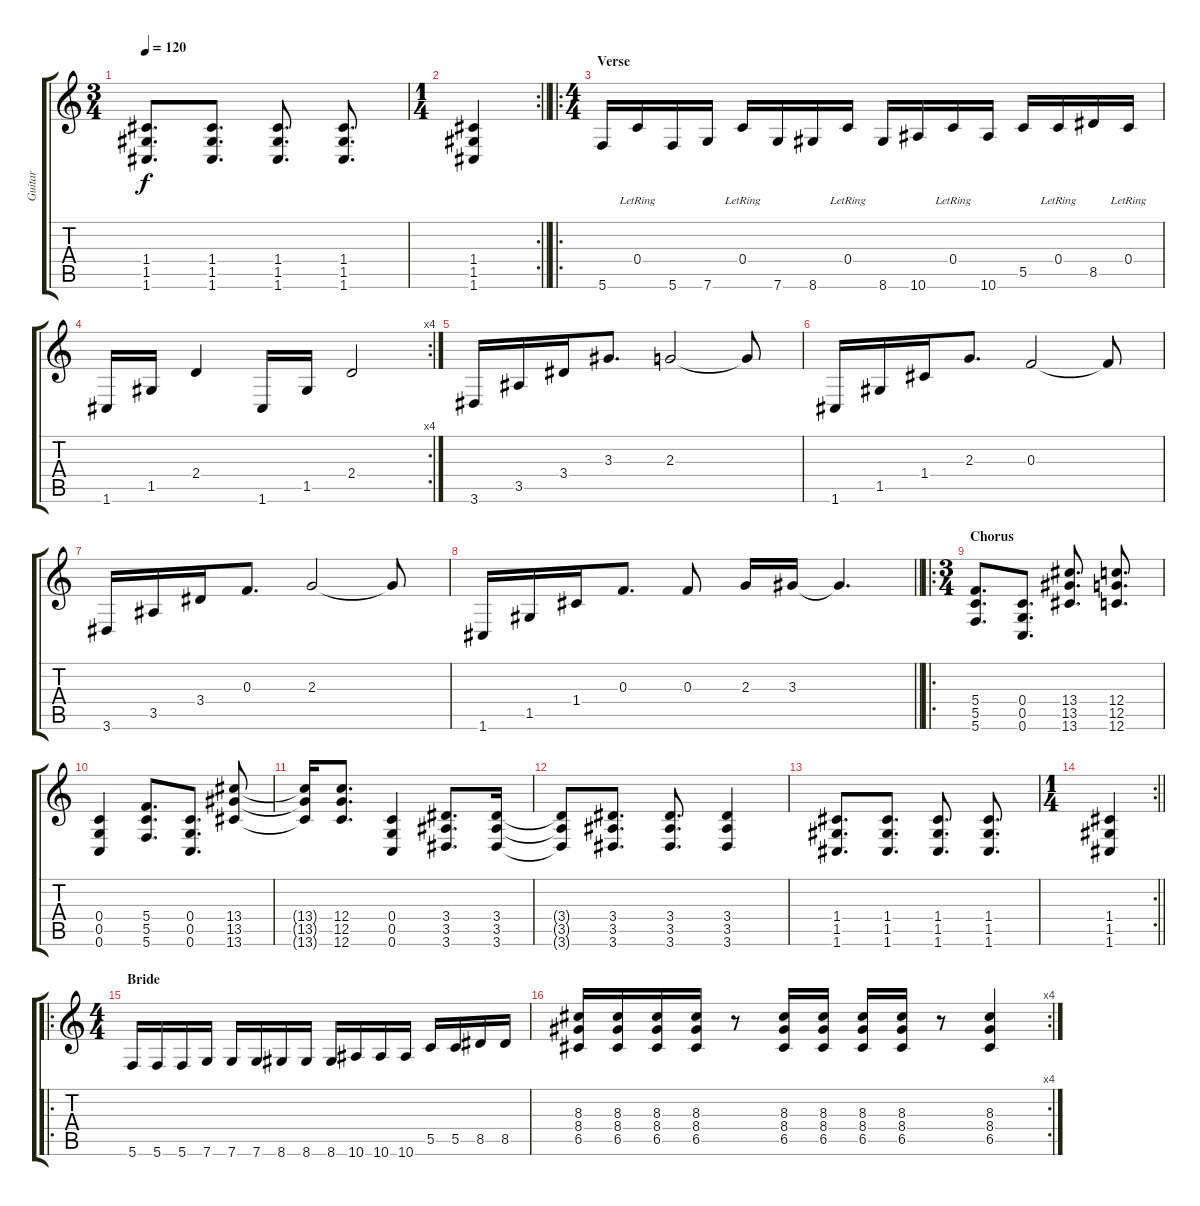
\track ("Guitar" "Guitar") {instrument distortionguitar}
\staff {score tabs}
\tuning (D4 A3 F3 C3 G2 C2) {hide}
\ts (3 4)
\tempo 120
\clef g2
\ks c
(1.4 1.5 1.6).8{d dy f} (1.4 1.5 1.6).8{d} (1.4 1.5 1.6).8{d} (1.4 1.5 1.6).8{d} |
\rc 2
\ts (1 4)
\barLineRight lightlight
(1.4 1.5 1.6).4 |
\ro
\ts (4 4)
\section ("" "Verse")
5.6.16{instrument distortionguitar} 0.4{lr}.16 5.6.16 7.6.16 0.4{lr}.16 7.6.16 8.6.16 0.4{lr}.16 8.6.16 10.6.16 0.4{lr}.16 10.6.16 5.5.16 0.4{lr}.16 8.5.16 0.4{lr}.16 |
\rc 4
1.6.16 1.5.16 2.4.4 1.6.16 1.5.16 2.4.2 |
3.6.16 3.5.16 3.4.16 3.3.8{d} 2.3.2 2.3{t}.8 |
1.6.16 1.5.16 1.4.16 2.3.8{d} 0.3.2 0.3{t}.8 |
3.6.16 3.5.16 3.4.16 0.3.8{d} 2.3.2 2.3{t}.8 |
\barLineRight lightlight
1.6.16 1.5.16 1.4.16 0.3.8{d} 0.3.8 2.3.16 3.3.16 3.3{t}.4{d} |
\ro
\ts (3 4)
\section ("" "Chorus")
(5.4 5.5 5.6).8{d} (0.4 0.5 0.6).8{d} (13.4 13.5 13.6).8{d} (12.4 12.5 12.6).8{d} |
(0.4 0.5 0.6).4 (5.4 5.5 5.6).8{d} (0.4 0.5 0.6).8{d} (13.4 13.5 13.6).8 |
(13.4{t} 13.5{t} 13.6{t}).16 (12.4 12.5 12.6).8{d} (0.4 0.5 0.6).4 (3.4 3.5 3.6).8{d} (3.4 3.5 3.6).16 |
(3.4{t} 3.5{t} 3.6{t}).8 (3.4 3.5 3.6).8{d} (3.4 3.5 3.6).8{d} (3.4 3.5 3.6).4 |
(1.4 1.5 1.6).8{d} (1.4 1.5 1.6).8{d} (1.4 1.5 1.6).8{d} (1.4 1.5 1.6).8{d} |
\rc 2
\ts (1 4)
\barLineRight lightlight
(1.4 1.5 1.6).4 |
\ro
\ts (4 4)
\section ("" "Bride")
5.6.16 5.6.16 5.6.16 7.6.16 7.6.16 7.6.16 8.6.16 8.6.16 8.6.16 10.6.16 10.6.16 10.6.16 5.5.16 5.5.16 8.5.16 8.5.16 |
\rc 4
(8.3 8.4 6.5).16 (8.3 8.4 6.5).16 (8.3 8.4 6.5).16 (8.3 8.4 6.5).16 r.8 (8.3 8.4 6.5).16 (8.3 8.4 6.5).16 (8.3 8.4 6.5).16 (8.3 8.4 6.5).16 r.8 (8.3 8.4 6.5).4
